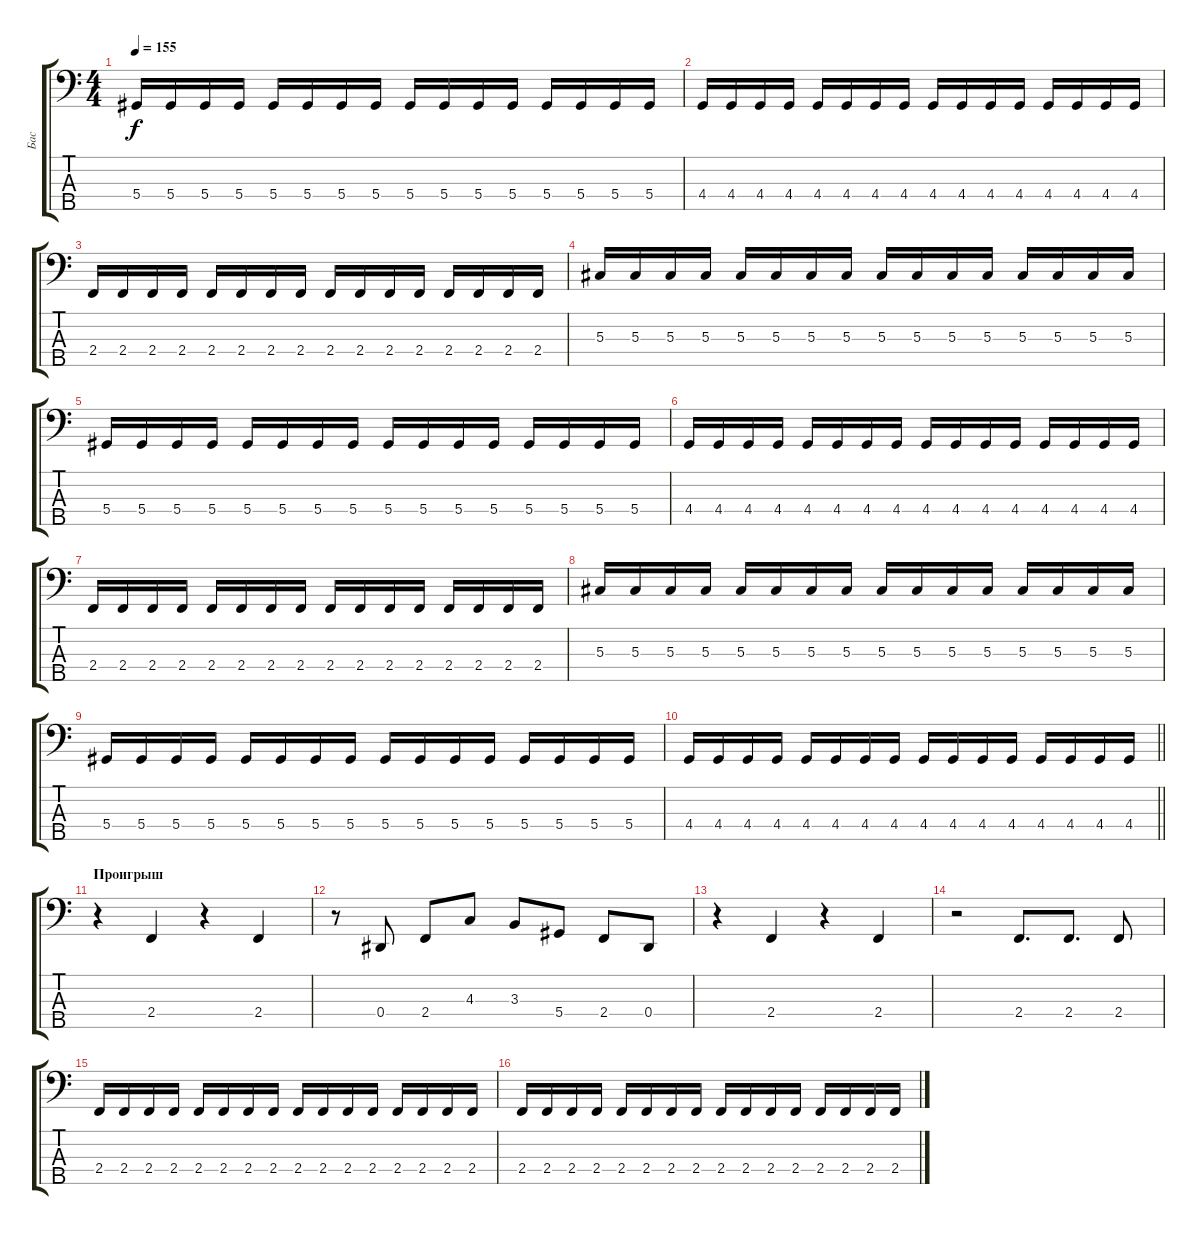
\track ("Бас" "Бас") {instrument electricbasspick}
\staff {score tabs}
\tuning (Gb2 Db2 Ab1 Eb1 Bb0) {hide}
\ts (4 4)
\tempo 155
\clef f4
\ks c
5.4.16{dy f} 5.4.16 5.4.16 5.4.16 5.4.16 5.4.16 5.4.16 5.4.16 5.4.16 5.4.16 5.4.16 5.4.16 5.4.16 5.4.16 5.4.16 5.4.16 |
4.4.16 4.4.16 4.4.16 4.4.16 4.4.16 4.4.16 4.4.16 4.4.16 4.4.16 4.4.16 4.4.16 4.4.16 4.4.16 4.4.16 4.4.16 4.4.16 |
2.4.16 2.4.16 2.4.16 2.4.16 2.4.16 2.4.16 2.4.16 2.4.16 2.4.16 2.4.16 2.4.16 2.4.16 2.4.16 2.4.16 2.4.16 2.4.16 |
5.3.16 5.3.16 5.3.16 5.3.16 5.3.16 5.3.16 5.3.16 5.3.16 5.3.16 5.3.16 5.3.16 5.3.16 5.3.16 5.3.16 5.3.16 5.3.16 |
5.4.16 5.4.16 5.4.16 5.4.16 5.4.16 5.4.16 5.4.16 5.4.16 5.4.16 5.4.16 5.4.16 5.4.16 5.4.16 5.4.16 5.4.16 5.4.16 |
4.4.16 4.4.16 4.4.16 4.4.16 4.4.16 4.4.16 4.4.16 4.4.16 4.4.16 4.4.16 4.4.16 4.4.16 4.4.16 4.4.16 4.4.16 4.4.16 |
2.4.16 2.4.16 2.4.16 2.4.16 2.4.16 2.4.16 2.4.16 2.4.16 2.4.16 2.4.16 2.4.16 2.4.16 2.4.16 2.4.16 2.4.16 2.4.16 |
5.3.16 5.3.16 5.3.16 5.3.16 5.3.16 5.3.16 5.3.16 5.3.16 5.3.16 5.3.16 5.3.16 5.3.16 5.3.16 5.3.16 5.3.16 5.3.16 |
5.4.16 5.4.16 5.4.16 5.4.16 5.4.16 5.4.16 5.4.16 5.4.16 5.4.16 5.4.16 5.4.16 5.4.16 5.4.16 5.4.16 5.4.16 5.4.16 |
\barLineRight lightlight
4.4.16 4.4.16 4.4.16 4.4.16 4.4.16 4.4.16 4.4.16 4.4.16 4.4.16 4.4.16 4.4.16 4.4.16 4.4.16 4.4.16 4.4.16 4.4.16 |
\section ("" "Проигрыш")
r.4 2.4.4 r.4 2.4.4 |
r.8 0.4.8 2.4.8 4.3.8 3.3.8 5.4.8 2.4.8 0.4.8 |
r.4 2.4.4 r.4 2.4.4 |
r.2 2.4.8{d} 2.4.8{d} 2.4.8 |
2.4.16 2.4.16 2.4.16 2.4.16 2.4.16 2.4.16 2.4.16 2.4.16 2.4.16 2.4.16 2.4.16 2.4.16 2.4.16 2.4.16 2.4.16 2.4.16 |
2.4.16 2.4.16 2.4.16 2.4.16 2.4.16 2.4.16 2.4.16 2.4.16 2.4.16 2.4.16 2.4.16 2.4.16 2.4.16 2.4.16 2.4.16 2.4.16
